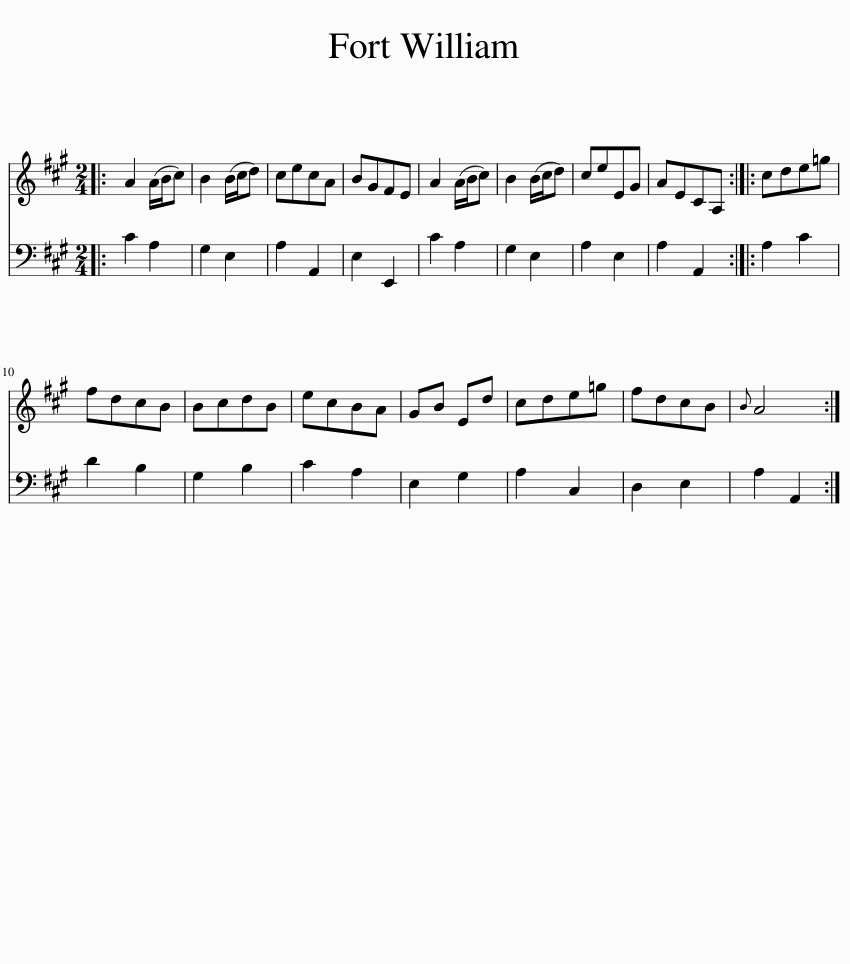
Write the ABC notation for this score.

X:1
%%score 1 2
L:1/8
M:2/4
I:linebreak $
K:A
V:1 treble
V:2 bass
V:1
|: A2 (A/B/c) | B2 (B/c/d) | cecA | BGFE | A2 (A/B/c) | %5
 B2 (B/c/d) | ceEG | AECA, :: cde=g |$ fdcB | %10
 BcdB | ecBA | GB Ed | cde=g | fdcB | %15
{B} A4 :| %16
V:2
|: C2 A,2 | G,2 E,2 | A,2 A,,2 | E,2 E,,2 | C2 A,2 | %5
 G,2 E,2 | A,2 E,2 | A,2 A,,2 :: A,2 C2 |$ D2 B,2 | %10
 G,2 B,2 | C2 A,2 | E,2 G,2 | A,2 C,2 | D,2 E,2 | %15
 A,2 A,,2 :| %16
